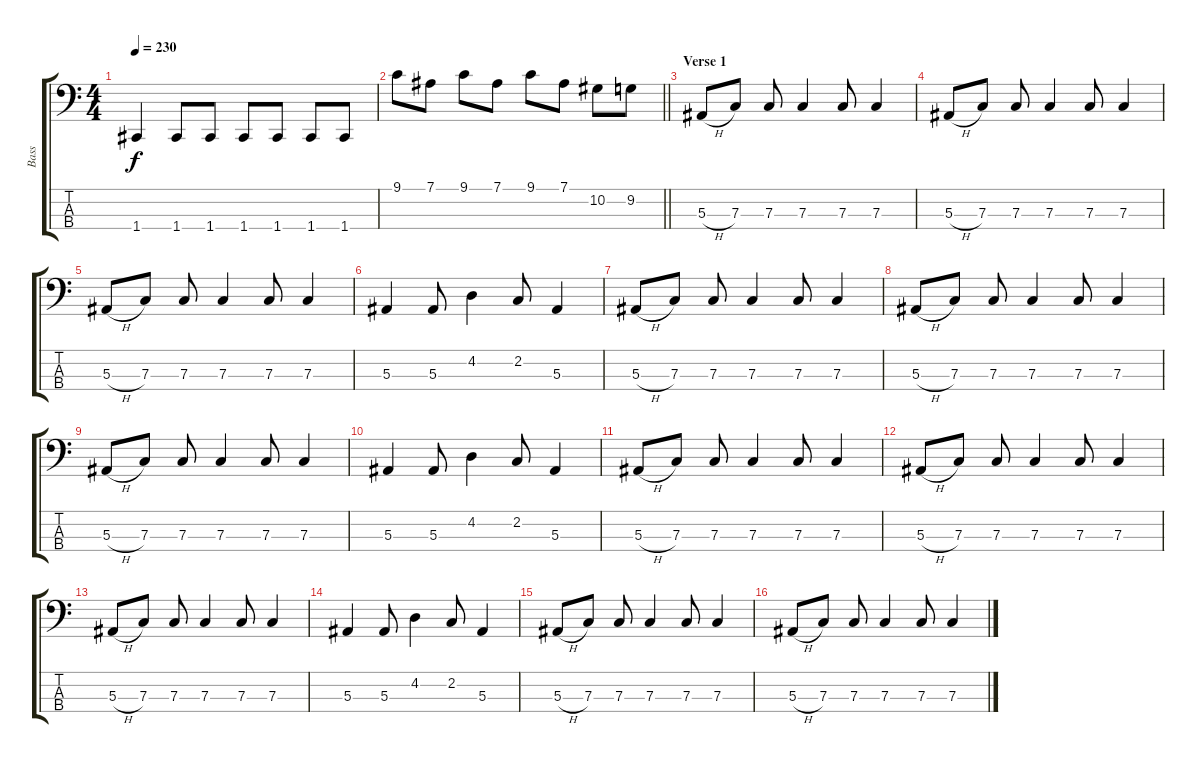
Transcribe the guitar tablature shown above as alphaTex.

\track ("Bass" "Bass") {instrument electricbasspick}
\staff {score tabs}
\tuning (Eb2 Bb1 F1 C1) {hide}
\ts (4 4)
\tempo 230
\clef f4
\ks c
1.4.4{dy f} 1.4.8 1.4.8 1.4.8 1.4.8 1.4.8 1.4.8 |
\barLineRight lightlight
9.1.8 7.1.8 9.1.8 7.1.8 9.1.8 7.1.8 10.2.8 9.2.8 |
\section ("" "Verse 1")
5.3{h}.8 7.3.8 7.3.8 7.3.4 7.3.8 7.3.4 |
5.3{h}.8 7.3.8 7.3.8 7.3.4 7.3.8 7.3.4 |
5.3{h}.8 7.3.8 7.3.8 7.3.4 7.3.8 7.3.4 |
5.3.4 5.3.8 4.2.4 2.2.8 5.3.4 |
5.3{h}.8 7.3.8 7.3.8 7.3.4 7.3.8 7.3.4 |
5.3{h}.8 7.3.8 7.3.8 7.3.4 7.3.8 7.3.4 |
5.3{h}.8 7.3.8 7.3.8 7.3.4 7.3.8 7.3.4 |
5.3.4 5.3.8 4.2.4 2.2.8 5.3.4 |
5.3{h}.8 7.3.8 7.3.8 7.3.4 7.3.8 7.3.4 |
5.3{h}.8 7.3.8 7.3.8 7.3.4 7.3.8 7.3.4 |
5.3{h}.8 7.3.8 7.3.8 7.3.4 7.3.8 7.3.4 |
5.3.4 5.3.8 4.2.4 2.2.8 5.3.4 |
5.3{h}.8 7.3.8 7.3.8 7.3.4 7.3.8 7.3.4 |
5.3{h}.8 7.3.8 7.3.8 7.3.4 7.3.8 7.3.4
